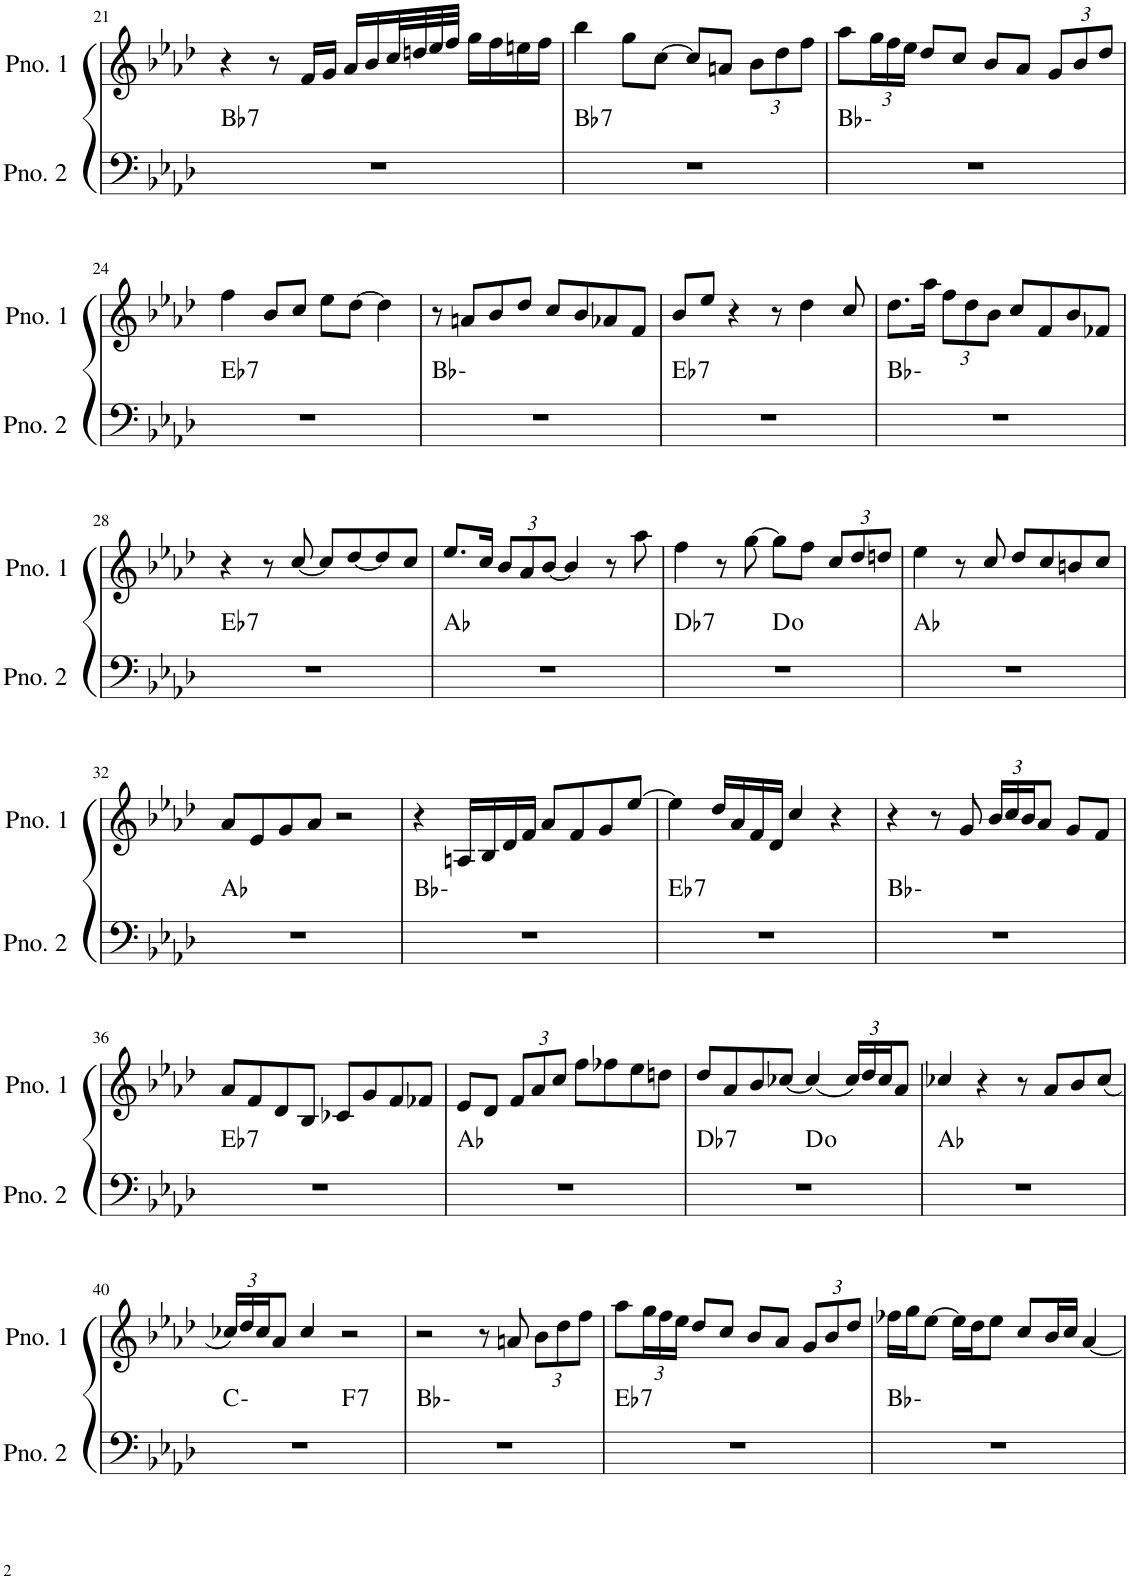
**kern	**harte	**kern
*part2	*part2	*part1
*staff2	*	*staff1
*I"ピアノ 2	*	*I"ピアノ 1
!!LO:PB:g=z
*clefF4	*	*clefG2
*k[b-e-a-d-]	*	*k[b-e-a-d-]
*M4/4	*	*M4/4
=21	=21	=21
!	!LO:H:kt=7	!
1r	Bb:7	4r
.	.	8r
.	.	16f/LL
.	.	16g/JJ
.	.	16a-/LL
.	.	16b-/
.	.	32cc/L
.	.	32ddn/
.	.	32ee-/
.	.	32ff/JJJ
.	.	16gg\LL
.	.	16ff\
.	.	16een\
.	.	16ff\JJ
=22	=22	=22
!	!LO:H:kt=7	!
1r	Bb:7	4bb-\
.	.	8gg\L
.	.	[8cc\J
.	.	8cc/L]
.	.	8an/J
*	*	*Xbrackettup
.	.	12b-\L
.	.	12dd-\
.	.	12ff\J
=23	=23	=23
1r	Bb:min	8aa-\L
.	.	24gg\L
.	.	24ff\
.	.	24ee-\JJ
.	.	8dd-/L
.	.	8cc/J
.	.	8b-/L
.	.	8a-/J
.	.	12g/L
.	.	12b-/
.	.	12dd-/J
!!LO:LB:g=z
=24	=24	=24
!	!LO:H:kt=7	!
1r	Eb:7	4ff\
.	.	8b-/L
.	.	8cc/J
.	.	8ee-\L
.	.	[8dd-\J
.	.	4dd-\]
=25	=25	=25
1r	Bb:min	8r
.	.	8an/L
.	.	8b-/
.	.	8dd-/J
.	.	8cc/L
.	.	8b-/
.	.	8a-X/
.	.	8f/J
=26	=26	=26
!	!LO:H:kt=7	!
1r	Eb:7	8b-/L
.	.	8ee-/J
.	.	4r
.	.	8r
.	.	4dd-\
.	.	8cc/
=27	=27	=27
1r	Bb:min	8.dd-\L
.	.	16aa-\Jk
.	.	12ff\L
.	.	12dd-\
.	.	12b-\J
.	.	8cc/L
.	.	8f/
.	.	8b-/
.	.	8f-X/J
!!LO:LB:g=z
=28	=28	=28
!	!LO:H:kt=7	!
1r	Eb:7	4r
.	.	8r
.	.	[8cc/
.	.	8cc/L]
.	.	[8dd-/
.	.	8dd-/]
.	.	8cc/J
=29	=29	=29
1r	Ab:maj	8.ee-/L
.	.	16cc/Jk
.	.	12b-/L
.	.	12a-/
.	.	[12b-/J
.	.	4b-/]
.	.	8r
.	.	8aa-\
=30	=30	=30
!	!LO:H:kt=7	!
*^	*	*
1r	2ryy	Db:7	4ff\
.	.	.	8r
.	.	.	[8gg\
.	2ryy	D:dim	8gg\L]
.	.	.	8ff\J
.	.	.	12cc/L
.	.	.	12dd-/
.	.	.	12ddn/J
*v	*v	*	*
=31	=31	=31
1r	Ab:maj	4ee-\
.	.	8r
.	.	8cc/
.	.	8dd-/L
.	.	8cc/
.	.	8bn/
.	.	8cc/J
!!LO:LB:g=z
=32	=32	=32
1r	Ab:maj	8a-/L
.	.	8e-/
.	.	8g/
.	.	8a-/J
.	.	2r
=33	=33	=33
1r	Bb:min	4r
.	.	16An/LL
.	.	16B-/
.	.	16d-/
.	.	16f/JJ
.	.	8a-/L
.	.	8f/
.	.	8g/
.	.	[8ee-/J
=34	=34	=34
!	!LO:H:kt=7	!
1r	Eb:7	4ee-\]
.	.	16dd-/LL
.	.	16a-/
.	.	16f/
.	.	16d-/JJ
.	.	4cc/
.	.	4r
=35	=35	=35
1r	Bb:min	4r
.	.	8r
.	.	8g/
.	.	24b-/LL
.	.	24cc/
.	.	24b-/J
.	.	8a-/J
.	.	8g/L
.	.	8f/J
!!LO:LB:g=z
=36	=36	=36
!	!LO:H:kt=7	!
1r	Eb:7	8a-/L
.	.	8f/
.	.	8d-/
.	.	8B-/J
.	.	8c-X/L
.	.	8g/
.	.	8f/
.	.	8f-X/J
=37	=37	=37
1r	Ab:maj	8e-/L
.	.	8d-/J
.	.	12f/L
.	.	12a-/
.	.	12cc/J
.	.	8ff\L
.	.	8ff-X\
.	.	8ee-\
.	.	8ddn\J
=38	=38	=38
!	!LO:H:kt=7	!
*^	*	*
1r	2ryy	Db:7	8dd-/L
.	.	.	8a-/
.	.	.	8b-/
.	.	.	[8cc-X/J
.	2ryy	D:dim	(4cc-/]
.	.	.	24cc-/LL)
.	.	.	24dd-/
.	.	.	24cc-/J
.	.	.	8a-/J
*v	*v	*	*
=39	=39	=39
1r	Ab:maj	4cc-X/
.	.	4r
.	.	8r
.	.	8a-/L
.	.	8b-/
.	.	(8cc-/J
!!LO:LB:g=z
=40	=40	=40
*^	*	*
1r	2ryy	C:min	24cc-X/LL)
.	.	.	24dd-/
.	.	.	24cc-/J
.	.	.	8a-/J
.	.	.	4cc-/
!	!	!LO:H:kt=7	!
.	2ryy	F:7	2r
*v	*v	*	*
=41	=41	=41
1r	Bb:min	2r
.	.	8r
.	.	8an/
.	.	12b-\L
.	.	12dd-\
.	.	12ff\J
=42	=42	=42
!	!LO:H:kt=7	!
1r	Eb:7	8aa-\L
.	.	24gg\L
.	.	24ff\
.	.	24ee-\JJ
.	.	8dd-/L
.	.	8cc/J
.	.	8b-/L
.	.	8a-/J
.	.	12g/L
.	.	12b-/
.	.	12dd-/J
=43	=43	=43
1r	Bb:min	16ff-X\LL
.	.	16gg\J
.	.	[8ee-\J
.	.	16ee-\LL]
.	.	16dd-\J
.	.	8ee-\J
.	.	8cc/L
.	.	16b-/L
.	.	16cc/JJ
.	.	[4a-/
=	=	=
*-	*-	*-
